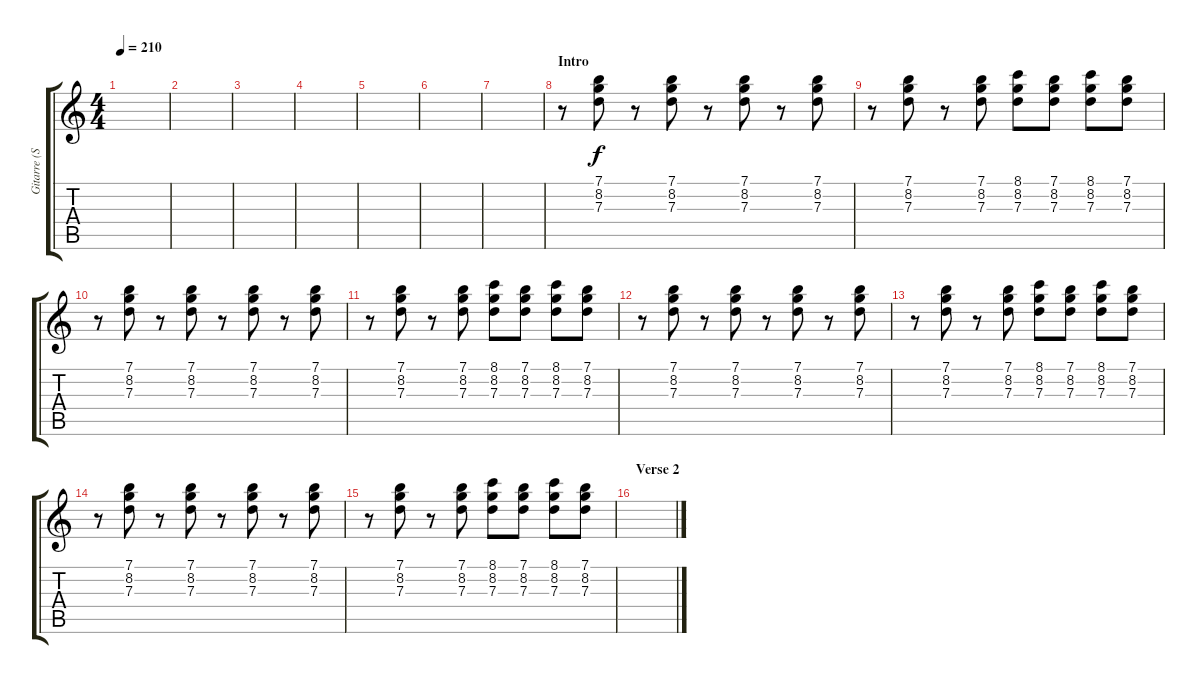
\track ("Gitarre (Solo)" "Gitarre (S") {instrument electricguitarjazz}
\staff {score tabs}
\tuning (E4 B3 G3 D3 A2 E2) {hide}
\ts (4 4)
\tempo 210
\clef g2
\ks c
|
|
|
|
|
|
|
\section ("" "Intro")
r.8 (7.1 8.2 7.3).8 r.8 (7.1 8.2 7.3).8 r.8 (7.1 8.2 7.3).8 r.8 (7.1 8.2 7.3).8 |
r.8 (7.1 8.2 7.3).8 r.8 (7.1 8.2 7.3).8 (8.1 8.2 7.3).8 (7.1 8.2 7.3).8 (8.1 8.2 7.3).8 (7.1 8.2 7.3).8 |
r.8 (7.1 8.2 7.3).8 r.8 (7.1 8.2 7.3).8 r.8 (7.1 8.2 7.3).8 r.8 (7.1 8.2 7.3).8 |
r.8 (7.1 8.2 7.3).8 r.8 (7.1 8.2 7.3).8 (8.1 8.2 7.3).8 (7.1 8.2 7.3).8 (8.1 8.2 7.3).8 (7.1 8.2 7.3).8 |
r.8 (7.1 8.2 7.3).8 r.8 (7.1 8.2 7.3).8 r.8 (7.1 8.2 7.3).8 r.8 (7.1 8.2 7.3).8 |
r.8 (7.1 8.2 7.3).8 r.8 (7.1 8.2 7.3).8 (8.1 8.2 7.3).8 (7.1 8.2 7.3).8 (8.1 8.2 7.3).8 (7.1 8.2 7.3).8 |
r.8 (7.1 8.2 7.3).8 r.8 (7.1 8.2 7.3).8 r.8 (7.1 8.2 7.3).8 r.8 (7.1 8.2 7.3).8 |
r.8 (7.1 8.2 7.3).8 r.8 (7.1 8.2 7.3).8 (8.1 8.2 7.3).8 (7.1 8.2 7.3).8 (8.1 8.2 7.3).8 (7.1 8.2 7.3).8 |
\section ("" "Verse 2")
